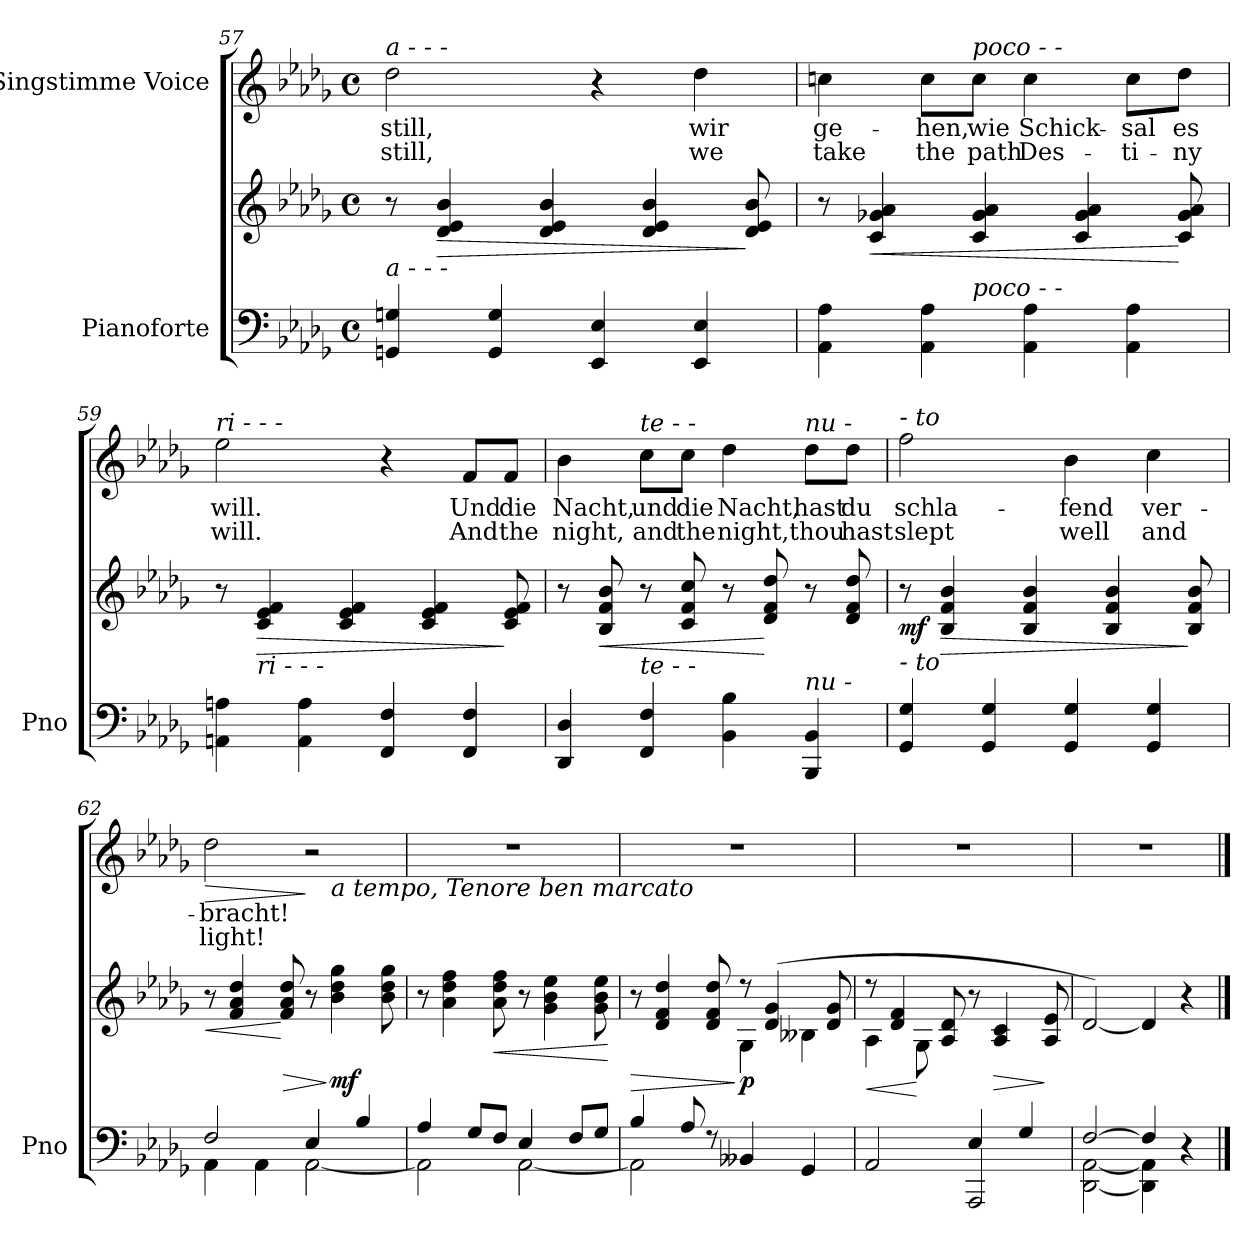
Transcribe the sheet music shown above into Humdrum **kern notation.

**kern	**kern	**dynam	**kern	**text	**text	**dynam
*part2	*part2	*part2	*part1	*part1	*part1	*part1
*staff3	*staff2	*staff2/3	*staff1	*staff1	*staff1	*staff1
*I"Pianoforte	*	*	*I"Singstimme Voice	*	*	*
*I'Pno	*	*	*	*	*	*
!!LO:LB:g=z
*clefF4	*clefG2	*	*clefG2	*	*	*
*k[b-e-a-d-g-]	*k[b-e-a-d-g-]	*	*k[b-e-a-d-g-]	*	*	*
*M4/4	*M4/4	*	*M4/4	*	*	*
*met(c)	*met(c)	*	*met(c)	*	*	*
=57	=57	=57	=57	=57	=57	=57
!	!	!	!LO:TX:a:i:t=a     -                 -                  -	!	!	!
!LO:TX:a:i:t=a     -                 -                  -	!	!	!	!	!	!
!	!	!	!	!LO:LY:b	!LO:LY:b	!
4GGn/ 4Gn/	8r	.	2dd-\	still,	still,	.
!	!	!LO:HP:b	!	!	!	!
.	4d-/ 4e-/ 4b-/	>	.	.	.	.
4GG/ 4G/	.	.	.	.	.	.
.	4d-/ 4e-/ 4b-/	.	.	.	.	.
4EE-/ 4E-/	.	.	4r	.	.	.
.	4d-/ 4e-/ 4b-/	.	.	.	.	.
!	!	!	!	!LO:LY:b	!LO:LY:b	!
4EE-/ 4E-/	.	.	4dd-\	wir	we	.
.	8d-/ 8e-/ 8b-/	]	.	.	.	.
=58	=58	=58	=58	=58	=58	=58
*^	*	*	*	*	*	*
!	!	!	!	!	!LO:LY:b	!LO:LY:b	!
4AA-\ 4A-\	4rGGyy	8r	.	4ccn\	ge-	take	.
!	!	!	!LO:HP:b	!	!	!	!
.	.	4c/ 4g-X/ 4a-/	<	.	.	.	.
!	!	!	!	!	!LO:LY:b	!LO:LY:b	!
4AA-\ 4A-\	8rGGyy	.	.	8cc\L	-hen,	the	.
!	!	!	!	!LO:TX:a:i:t=poco     -               -	!	!	!
!	!LO:TX:a:i:t=poco     -               -	!	!	!	!	!	!
!	!	!	!	!	!LO:LY:b	!LO:LY:b	!
.	8rGGyy	4c/ 4g-/ 4a-/	.	8cc\J	wie	path	.
!	!	!	!	!	!LO:LY:b	!LO:LY:b	!
4AA-\ 4A-\	2rGGyy	.	.	4cc\	Schick-	Des-	.
.	.	4c/ 4g-/ 4a-/	.	.	.	.	.
!	!	!	!	!	!LO:LY:b	!LO:LY:b	!
4AA-\ 4A-\	.	.	.	8cc\L	-sal	-ti-	.
!	!	!	!	!	!LO:LY:b	!LO:LY:b	!
.	.	8c/ 8g-/ 8a-/	[	8dd-\J	es	-ny	.
=59	=59	=59	=59	=59	=59	=59	=59
!	!	!	!	!LO:TX:a:i:t=ri     -               -               -	!	!	!
!	!	!	!	!	!LO:LY:b	!LO:LY:b	!
4AAn\ 4An\	8rGGyy	8r	.	2ee-\	will.	will.	.
!	!LO:TX:a:i:t=ri     -               -               -	!	!	!	!	!	!
!	!	!	!LO:HP:b	!	!	!	!
.	8rGGyy	4c/ 4e-/ 4f/	>	.	.	.	.
4AA\ 4A\	4rGGyy	.	.	.	.	.	.
.	.	4c/ 4e-/ 4f/	.	.	.	.	.
4FF/ 4F/	2rGGyy	.	.	4r	.	.	.
.	.	4c/ 4e-/ 4f/	.	.	.	.	.
!	!	!	!	!	!LO:LY:b	!LO:LY:b	!
4FF/ 4F/	.	.	.	8f/L	Und	And	.
!	!	!	!	!	!LO:LY:b	!LO:LY:b	!
.	.	8c/ 8e-/ 8f/	]	8f/J	die	the	.
*v	*v	*	*	*	*	*	*
=60	=60	=60	=60	=60	=60	=60
!	!	!	!	!LO:LY:b	!LO:LY:b	!
4DD-/ 4D-/	8r	.	4b-\	Nacht,	night,	.
!	!	!LO:HP:b	!	!	!	!
.	8B-/ 8f/ 8b-/	<	.	.	.	.
!	!	!	!LO:TX:a:i:t=te     -             -	!	!	!
!LO:TX:a:i:t=te     -             -	!	!	!	!	!	!
!	!	!	!	!LO:LY:b	!LO:LY:b	!
4FF/ 4F/	8r	.	8cc\L	und	and	.
!	!	!	!	!LO:LY:b	!LO:LY:b	!
.	8c/ 8f/ 8cc/	.	8cc\J	die	the	.
!	!	!	!	!LO:LY:b	!LO:LY:b	!
4BB-\ 4B-\	8r	.	4dd-\	Nacht,	night,	.
.	8d-/ 8f/ 8dd-/	[	.	.	.	.
!	!	!	!LO:TX:a:i:t=nu     -	!	!	!
!LO:TX:a:i:t=nu     -	!	!	!	!	!	!
!	!	!	!	!LO:LY:b	!LO:LY:b	!
4BBB-/ 4BB-/	8r	.	8dd-\L	hast	thou	.
!	!	!	!	!LO:LY:b	!LO:LY:b	!
.	8d-/ 8f/ 8dd-/	.	8dd-\J	du	hast	.
!!LO:LB:g=z
=61	=61	=61	=61	=61	=61	=61
!	!	!	!LO:TX:a:i:t=-  to	!	!	!
!LO:TX:a:i:t=-  to	!	!	!	!	!	!
!	!	!LO:DY:b	!	!LO:LY:b	!LO:LY:b	!
4GG-/ 4G-/	8r	mf	2ff\	schla-	slept	.
!	!	!LO:HP:b	!	!	!	!
.	4B-/ 4f/ 4b-/	>	.	.	.	.
4GG-/ 4G-/	.	.	.	.	.	.
.	4B-/ 4f/ 4b-/	.	.	.	.	.
!	!	!	!	!LO:LY:b	!LO:LY:b	!
4GG-/ 4G-/	.	.	4b-\	-fend	well	.
.	4B-/ 4f/ 4b-/	.	.	.	.	.
!	!	!	!	!LO:LY:b	!LO:LY:b	!
4GG-/ 4G-/	.	.	4cc\	ver-	and	.
.	8B-/ 8f/ 8b-/	]	.	.	.	.
=62	=62	=62	=62	=62	=62	=62
*^	*	*	*	*	*	*
!	!	!	!LO:HP:b	!	!LO:LY:b	!LO:LY:b	!LO:HP:b
*	*	*	*	*^	*	*	*
2F/	4AA-\	8r	<	2dd-\	2ryy	-bracht!	light!	>
.	.	4f/ 4a-/ 4dd-/	.	.	.	.	.	.
.	4AA-\	.	.	.	.	.	.	.
!	!	!	!LO:HP:n=1:b	!	!	!	!	!
.	.	8f/ 8a-/ 8dd-/	[ >	.	.	.	.	.
4E-/	[2AA-\	8r	.	2r	8ryy	.	.	]
!	!	!	!	!	!LO:TX:b:i:t=a tempo, Tenore ben marcato	!	!	!
!	!	!	!LO:DY:n=1:b	!	!	!	!	!
.	.	4b-\ 4dd-\ 4gg-\	] mf	.	4.ryy	.	.	.
4B-/	.	.	.	.	.	.	.	.
.	.	8b-\ 8dd-\ 8gg-\	.	.	.	.	.	.
*	*	*	*	*v	*v	*	*	*
=63	=63	=63	=63	=63	=63	=63	=63
4A-/	2AA-\]	8r	.	1r	.	.	.
.	.	4a-\ 4dd-\ 4ff\	.	.	.	.	.
8G-/L	.	.	.	.	.	.	.
!	!	!	!LO:HP:b	!	!	!	!
8F/J	.	8a-\ 8dd-\ 8ff\	<	.	.	.	.
4E-/	[2AA-\	8r	.	.	.	.	.
.	.	4g-\ 4b-\ 4ee-\	.	.	.	.	.
8F/L	.	.	.	.	.	.	.
8G-/J	.	8g-\ 8b-\ 8ee-\	.	.	.	.	.
*v	*v	*	*	*	*	*	*
.	.	[	.	.	.	.
=64	=64	=64	=64	=64	=64	=64
*^	*	*	*	*	*	*
!	!	!	!LO:HP:b	!	!	!	!
*	*	*^	*	*	*	*	*
4B-/	2AA-\]	8r	2ryy	>	1r	.	.	.
.	.	4d-/ 4f/ 4dd-/	.	.	.	.	.	.
8A-/	.	.	.	.	.	.	.	.
8r	.	8d-/ 8f/ 8dd-/	.	.	.	.	.	.
!	!	!	!	!LO:DY:n=1:b	!	!	!	!
4BB--X/	2ryy	8r	4G-\	] p	.	.	.	.
.	.	(>4d-/ 4g-/	.	.	.	.	.	.
4GG-/	.	.	4B--X\	.	.	.	.	.
.	.	8d-/ 8g-/	.	.	.	.	.	.
=65	=65	=65	=65	=65	=65	=65	=65	=65
!	!	!	!	!LO:HP:b	!	!	!	!
4.ryy	2AA-/	8r	4A-\	<	1r	.	.	.
.	.	4d-/ 4f/	.	.	.	.	.	.
.	.	.	8G-\L	[	.	.	.	.
8F/J	.	8A-/ 8d-/	2ryy	.	.	.	.	.
4E-/	2AAA-/	8r	.	.	.	.	.	.
!	!	!	!	!LO:HP:b	!	!	!	!
.	.	4A-/ 4c/	.	>	.	.	.	.
4G-/	.	.	.	.	.	.	.	.
.	.	8A-/ 8e-/	8ryy	]	.	.	.	.
*	*	*v	*v	*	*	*	*	*
=66	=66	=66	=66	=66	=66	=66	=66
[2F/	[2DD-\ [2AA-\	[2d-/)	.	1r	.	.	.
4F/]	4DD-\] 4AA-\]	4d-/]	.	.	.	.	.
4r	4rBByy	4r	.	.	.	.	.
*v	*v	*	*	*	*	*	*
==	==	==	==	==	==	==
*-	*-	*-	*-	*-	*-	*-
